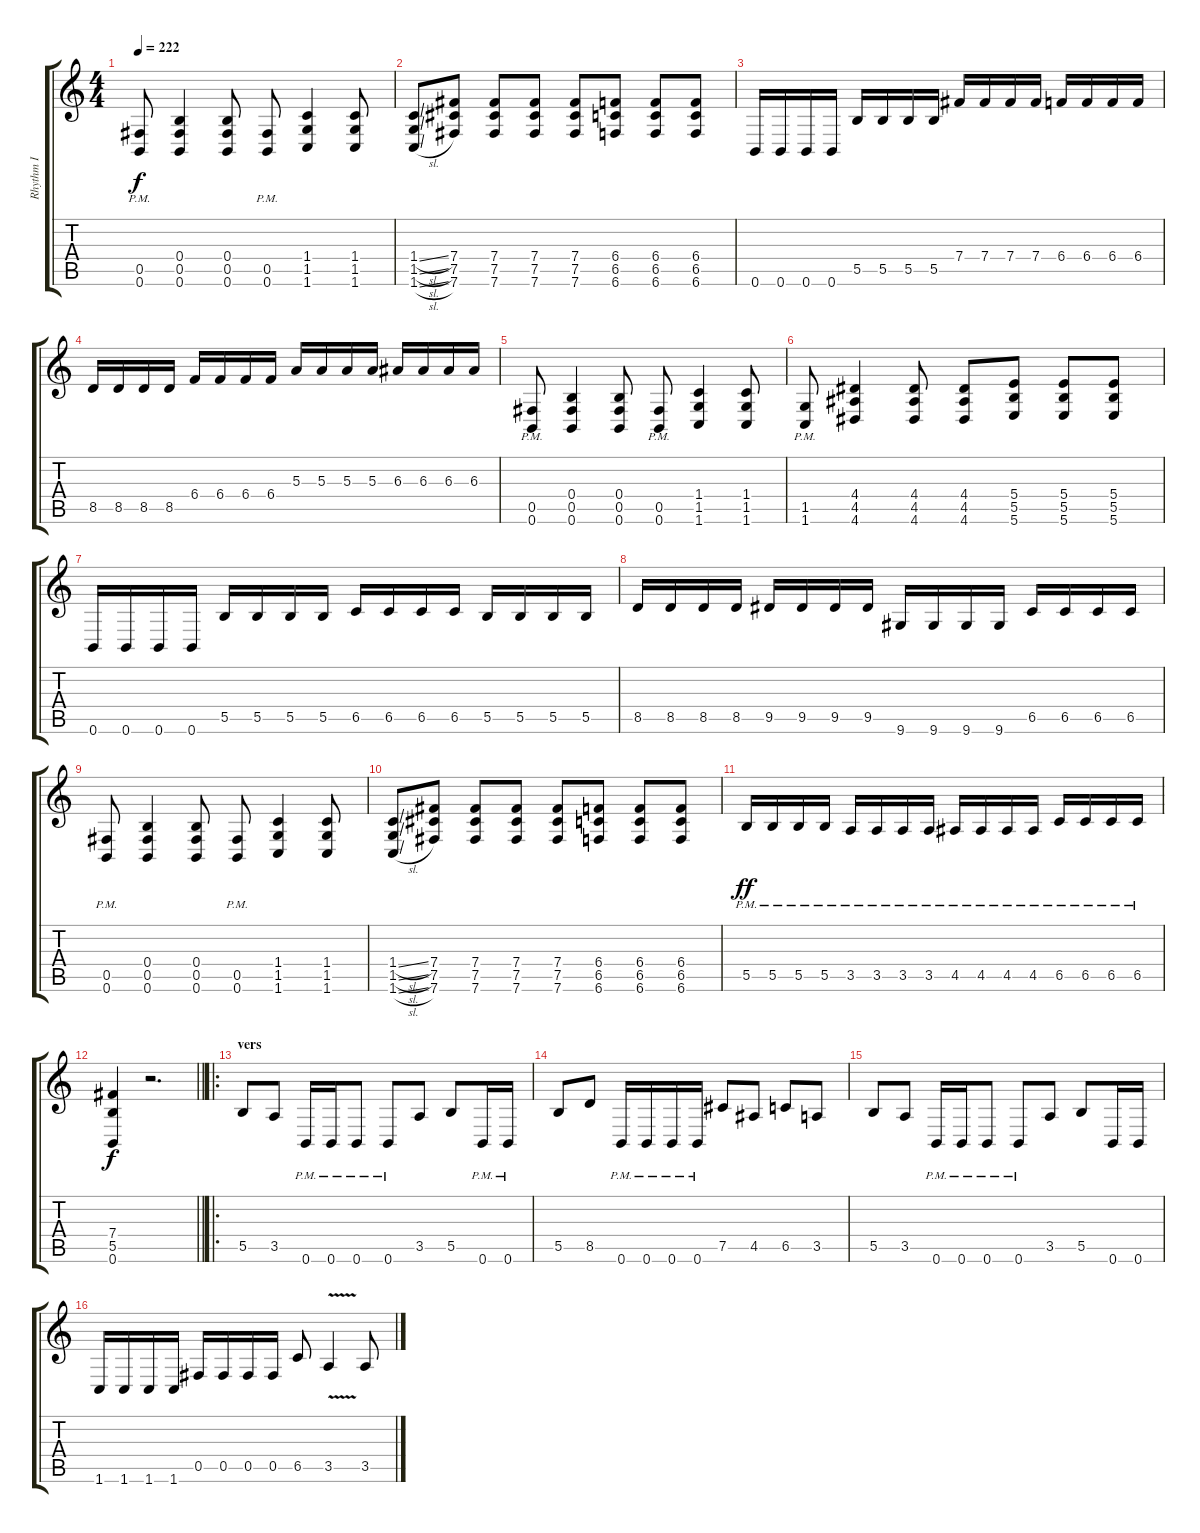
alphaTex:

\track ("Rhythm I" "Rhythm I") {instrument distortionguitar}
\staff {score tabs}
\tuning (Db4 Ab3 E3 B2 Gb2 B1) {hide}
\ts (4 4)
\tempo 222
\clef g2
\ks c
(0.5{pm} 0.6{pm}).8{dy f} (0.4 0.5 0.6).4 (0.4 0.5 0.6).8 (0.5{pm} 0.6{pm}).8 (1.4 1.5 1.6).4 (1.4 1.5 1.6).8 |
(1.4{sl} 1.5{sl} 1.6{sl}).8 (7.4 7.5 7.6).8 (7.4 7.5 7.6).8 (7.4 7.5 7.6).8 (7.4 7.5 7.6).8 (6.4 6.5 6.6).8 (6.4 6.5 6.6).8 (6.4 6.5 6.6).8 |
0.6.16 0.6.16 0.6.16 0.6.16 5.5.16 5.5.16 5.5.16 5.5.16 7.4.16 7.4.16 7.4.16 7.4.16 6.4.16 6.4.16 6.4.16 6.4.16 |
8.5.16 8.5.16 8.5.16 8.5.16 6.4.16 6.4.16 6.4.16 6.4.16 5.3.16 5.3.16 5.3.16 5.3.16 6.3.16 6.3.16 6.3.16 6.3.16 |
(0.5{pm} 0.6{pm}).8 (0.4 0.5 0.6).4 (0.4 0.5 0.6).8 (0.5{pm} 0.6{pm}).8 (1.4 1.5 1.6).4 (1.4 1.5 1.6).8 |
(1.5{pm} 1.6{pm}).8 (4.4 4.5 4.6).4 (4.4 4.5 4.6).8 (4.4 4.5 4.6).8 (5.4 5.5 5.6).8 (5.4 5.5 5.6).8 (5.4 5.5 5.6).8 |
0.6.16 0.6.16 0.6.16 0.6.16 5.5.16 5.5.16 5.5.16 5.5.16 6.5.16 6.5.16 6.5.16 6.5.16 5.5.16 5.5.16 5.5.16 5.5.16 |
8.5.16 8.5.16 8.5.16 8.5.16 9.5.16 9.5.16 9.5.16 9.5.16 9.6.16 9.6.16 9.6.16 9.6.16 6.5.16 6.5.16 6.5.16 6.5.16 |
(0.5{pm} 0.6{pm}).8 (0.4 0.5 0.6).4 (0.4 0.5 0.6).8 (0.5{pm} 0.6{pm}).8 (1.4 1.5 1.6).4 (1.4 1.5 1.6).8 |
(1.4{sl} 1.5{sl} 1.6{sl}).8 (7.4 7.5 7.6).8 (7.4 7.5 7.6).8 (7.4 7.5 7.6).8 (7.4 7.5 7.6).8 (6.4 6.5 6.6).8 (6.4 6.5 6.6).8 (6.4 6.5 6.6).8 |
5.5{pm}.16{dy ff} 5.5{pm}.16 5.5{pm}.16 5.5{pm}.16 3.5{pm}.16 3.5{pm}.16 3.5{pm}.16 3.5{pm}.16 4.5{pm}.16 4.5{pm}.16 4.5{pm}.16 4.5{pm}.16 6.5{pm}.16 6.5{pm}.16 6.5{pm}.16 6.5{pm}.16 |
\barLineRight lightlight
(7.4 5.5 0.6).4{dy f} r.2{d} |
\ro
\section ("" "vers")
5.5.8 3.5.8 0.6{pm}.16 0.6{pm}.16 0.6{pm}.8 0.6{pm}.8 3.5.8 5.5.8 0.6{pm}.16 0.6{pm}.16 |
5.5.8 8.5.8 0.6{pm}.16 0.6{pm}.16 0.6{pm}.16 0.6{pm}.16 7.5.8 4.5.8 6.5.8 3.5.8 |
5.5.8 3.5.8 0.6{pm}.16 0.6{pm}.16 0.6{pm}.8 0.6{pm}.8 3.5.8 5.5.8 0.6.16 0.6.16 |
1.6.16 1.6.16 1.6.16 1.6.16 0.5.16 0.5.16 0.5.16 0.5.16 6.5.8 3.5{v}.4 3.5.8
